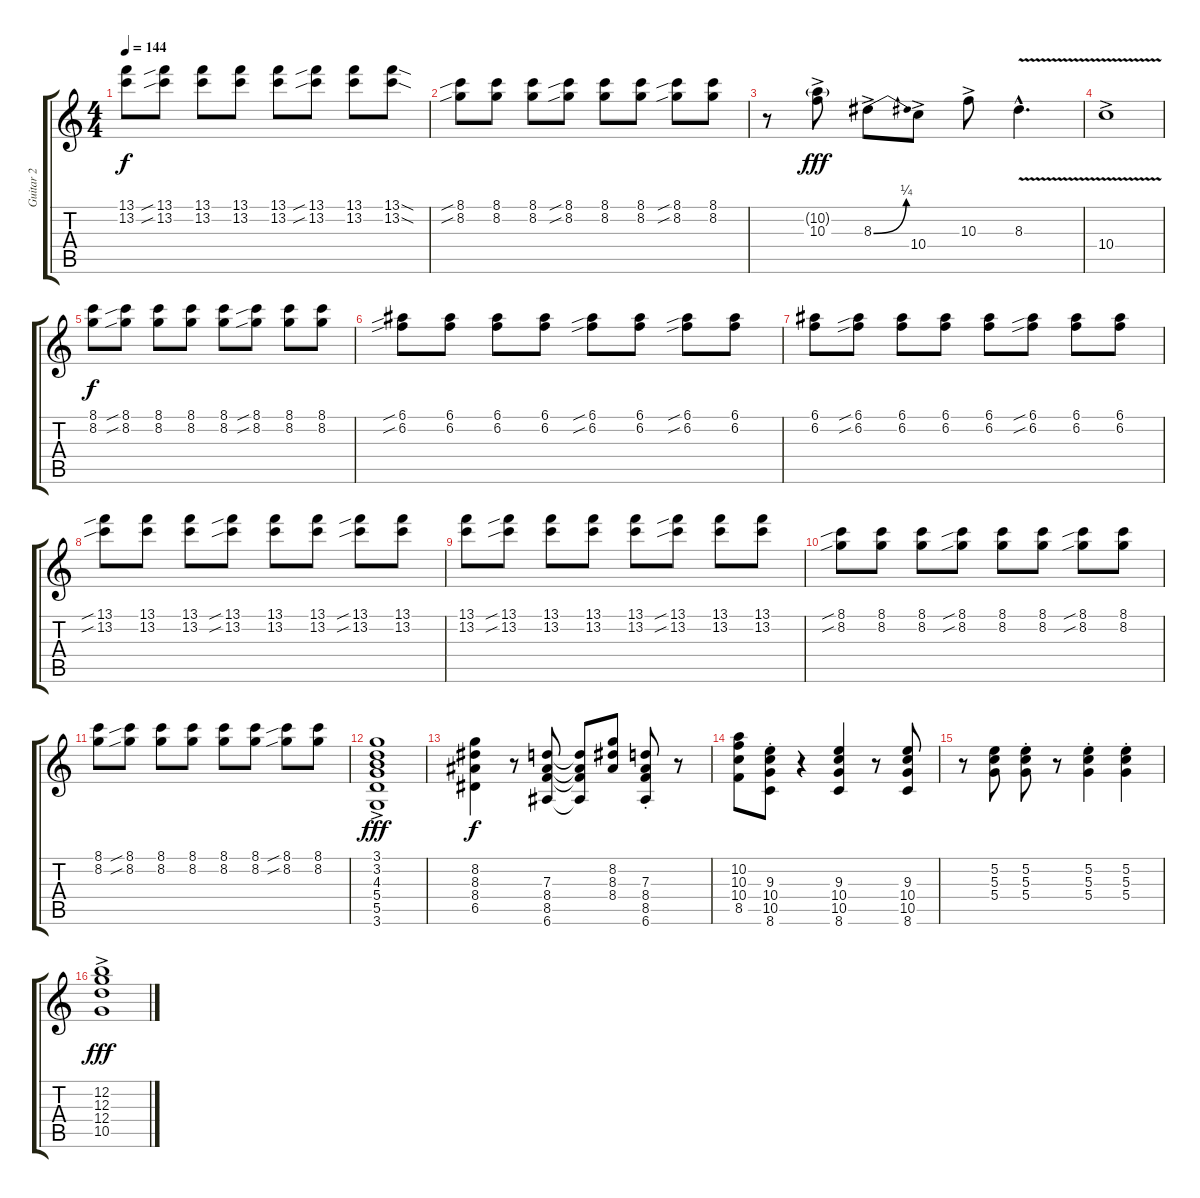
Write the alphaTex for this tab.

\track ("Guitar 2" "Guitar 2") {instrument distortionguitar}
\staff {score tabs}
\tuning (E4 B3 G3 D3 A2 E2) {hide}
\ts (4 4)
\tempo 144
\clef g2
\ks c
(13.1 13.2).8{dy f} (13.1{sib} 13.2{sib}).8 (13.1 13.2).8 (13.1 13.2).8 (13.1 13.2).8 (13.1{sib} 13.2{sib}).8 (13.1 13.2).8 (13.1{sod} 13.2{sod}).8 |
(8.1{sib} 8.2{sib}).8 (8.1 8.2).8 (8.1 8.2).8 (8.1{sib} 8.2{sib}).8 (8.1 8.2).8 (8.1 8.2).8 (8.1{sib} 8.2{sib}).8 (8.1 8.2).8 |
r.8 (10.2{g} 10.3{ac}).8{dy fff} 8.3{be (bend 0 0 60 1) ac}.8 10.4{ac}.8 10.3{ac}.8 8.3{v hac}.4{d} |
10.4{v ac}.1 |
(8.1 8.2).8{dy f} (8.1{sib} 8.2{sib}).8 (8.1 8.2).8 (8.1 8.2).8 (8.1 8.2).8 (8.1{sib} 8.2{sib}).8 (8.1 8.2).8 (8.1 8.2).8 |
(6.1{sib} 6.2{sib}).8 (6.1 6.2).8 (6.1 6.2).8 (6.1 6.2).8 (6.1{sib} 6.2{sib}).8 (6.1 6.2).8 (6.1{sib} 6.2{sib}).8 (6.1 6.2).8 |
(6.1 6.2).8 (6.1{sib} 6.2{sib}).8 (6.1 6.2).8 (6.1 6.2).8 (6.1 6.2).8 (6.1{sib} 6.2{sib}).8 (6.1 6.2).8 (6.1 6.2).8 |
(13.1{sib} 13.2{sib}).8 (13.1 13.2).8 (13.1 13.2).8 (13.1{sib} 13.2{sib}).8 (13.1 13.2).8 (13.1 13.2).8 (13.1{sib} 13.2{sib}).8 (13.1 13.2).8 |
(13.1 13.2).8 (13.1{sib} 13.2{sib}).8 (13.1 13.2).8 (13.1 13.2).8 (13.1 13.2).8 (13.1{sib} 13.2{sib}).8 (13.1 13.2).8 (13.1 13.2).8 |
(8.1{sib} 8.2{sib}).8 (8.1 8.2).8 (8.1 8.2).8 (8.1{sib} 8.2{sib}).8 (8.1 8.2).8 (8.1 8.2).8 (8.1{sib} 8.2{sib}).8 (8.1 8.2).8 |
(8.1 8.2).8 (8.1{sib} 8.2{sib}).8 (8.1 8.2).8 (8.1 8.2).8 (8.1 8.2).8 (8.1 8.2).8 (8.1{sib} 8.2{sib}).8 (8.1 8.2).8 |
(3.1{ac} 3.2 4.3 5.4 5.5 3.6{ac}).1{dy fff} |
(8.2 8.3 8.4 6.5).4{dy f} r.8 (7.3 8.4 8.5 6.6).8 (7.3{t} 8.4{t} 8.5{t} 6.6{t}).8 (8.2 8.3 8.4).8 (7.3{st} 8.4 8.5 6.6).8 r.8 |
(10.2 10.3 10.4 8.5).8 (9.3{st} 10.4 10.5 8.6).8 r.4 (9.3 10.4 10.5 8.6).4 r.8 (9.3 10.4 10.5 8.6).8 |
r.8 (5.2 5.3 5.4).8 (5.2{st} 5.3 5.4).8 r.8 (5.2{st} 5.3 5.4).4 (5.2{st} 5.3 5.4).4 |
(12.2{ac} 12.3 12.4 10.5).1{dy fff}
